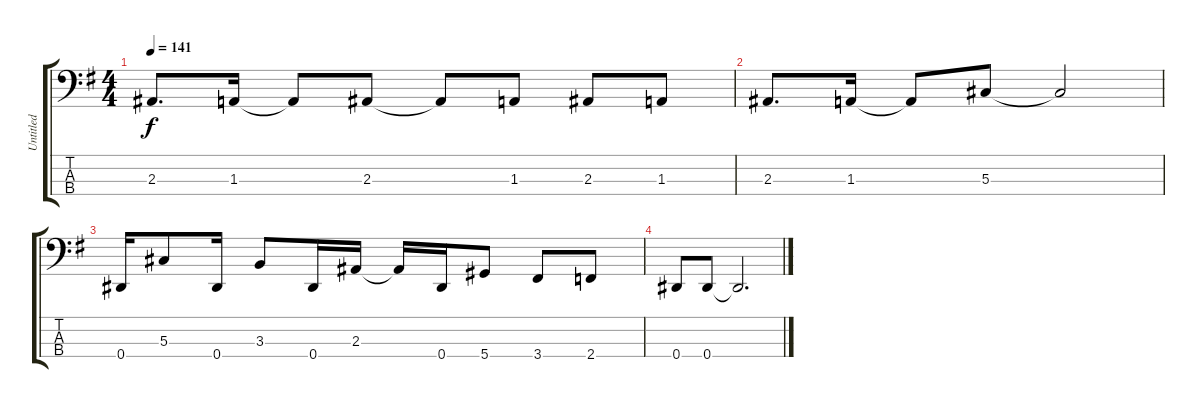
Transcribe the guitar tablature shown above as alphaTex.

\track ("Untitled" "Untitled") {instrument electricbasspick}
\staff {score tabs}
\tuning (Gb2 Db2 Ab1 Eb1) {hide}
\ts (4 4)
\tempo 141
\clef f4
\ks g
2.3.8{d dy f} 1.3.16 1.3{t}.8 2.3.8 2.3{t}.8 1.3.8 2.3.8 1.3.8 |
2.3.8{d} 1.3.16 1.3{t}.8 5.3.8 5.3{t}.2 |
0.4.16 5.3.8 0.4.16 3.3.8 0.4.16 2.3.16 2.3{t}.16 0.4.16 5.4.8 3.4.8 2.4.8 |
0.4.8 0.4.8 0.4{t}.2{d}
